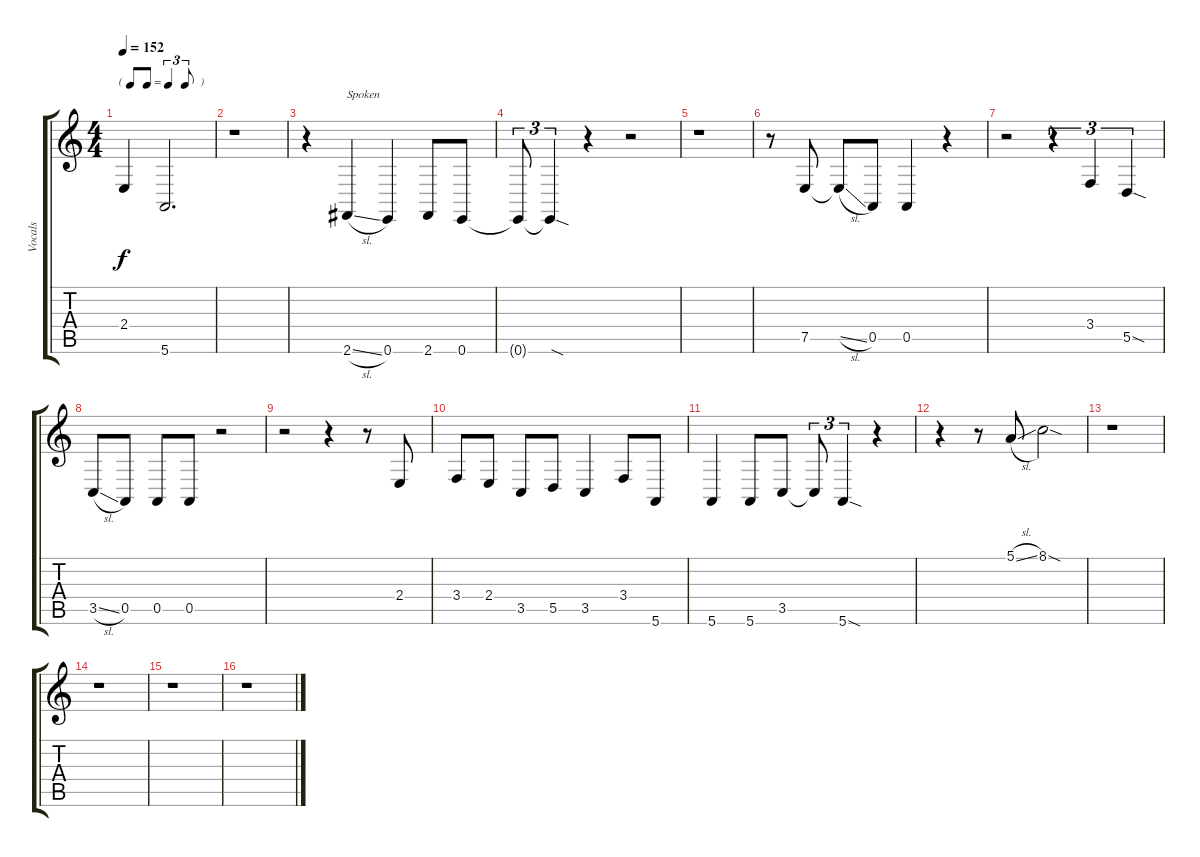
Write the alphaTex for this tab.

\track ("Vocals" "Vocals") {instrument trumpet}
\staff {score tabs}
\tuning (E4 B3 G3 D3 A2 E2) {hide}
\ts (4 4)
\tf triplet8th
\tempo 152
\clef g2
\ks c
2.4.4{dy f} 5.6.2{d} |
r.1 |
r.4 2.6{sl}.4{txt "Spoken"} 0.6.4 2.6.8 0.6.8 |
0.6{t}.8{tu (3 2)} 0.6{sod t}.4{tu (3 2)} r.4 r.2 |
r.1 |
r.8 7.5.8 7.5{sl t}.8 0.5.8 0.5.4 r.4 |
r.2 r.4{tu (3 2)} 3.4.4{tu (3 2)} 5.5{sod}.4{tu (3 2)} |
3.5{sl}.8 0.5.8 0.5.8 0.5.8 r.2 |
r.2 r.4 r.8 2.4.8 |
3.4.8 2.4.8 3.5.8 5.5.8 3.5.4 3.4.8 5.6.8 |
5.6.4 5.6.8 3.5.8 3.5{t}.8{tu (3 2)} 5.6{sod}.4{tu (3 2)} r.4 |
r.4 r.8 5.1{sl}.8 8.1{sod}.2 |
r.1 |
r.1 |
r.1 |
r.1
